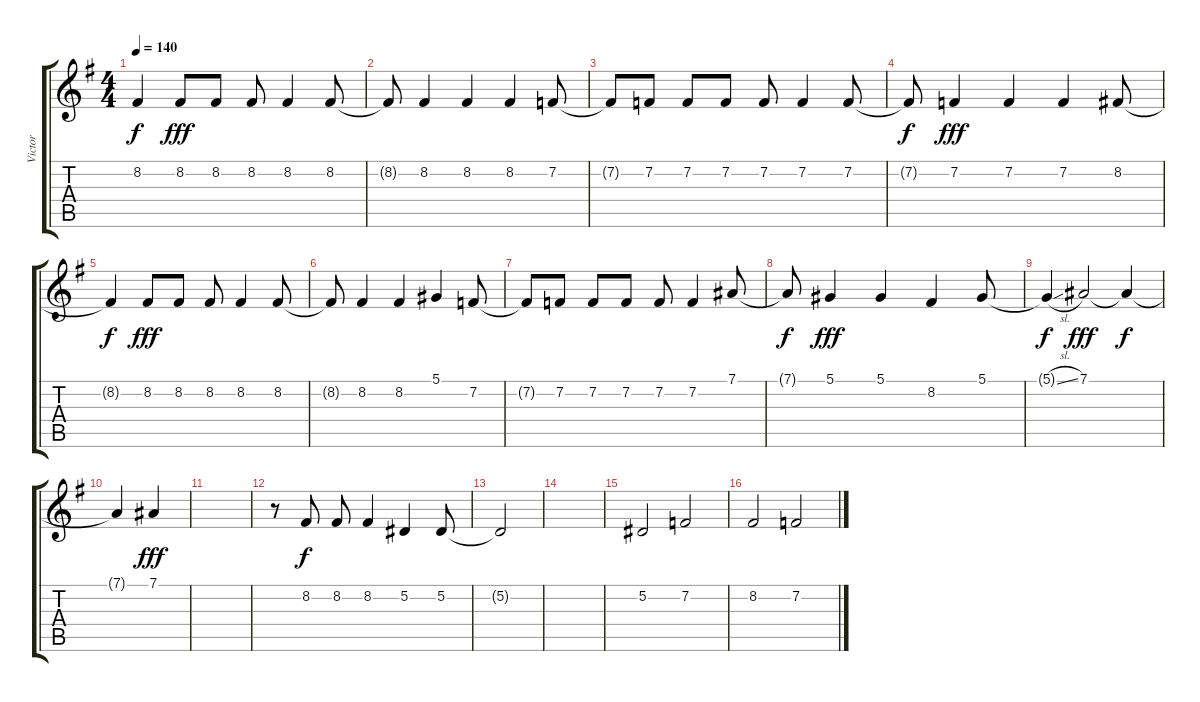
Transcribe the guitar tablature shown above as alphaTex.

\track ("Victor" "Victor") {instrument lead2sawtooth}
\staff {score tabs}
\tuning (Eb4 Bb3 Gb3 Db3 Ab2 Eb2) {hide}
\ts (4 4)
\tempo 140
\clef g2
\ks g
8.2{t}.4{dy f} 8.2.8{dy fff} 8.2.8 8.2.8 8.2.4 8.2.8 |
8.2{t}.8 8.2.4 8.2.4 8.2.4 7.2.8 |
7.2{t}.8 7.2.8 7.2.8 7.2.8 7.2.8 7.2.4 7.2.8 |
7.2{t}.8{dy f} 7.2.4{dy fff} 7.2.4 7.2.4 8.2.8 |
8.2{t}.4{dy f} 8.2.8{dy fff} 8.2.8 8.2.8 8.2.4 8.2.8 |
8.2{t}.8 8.2.4 8.2.4 5.1.4 7.2.8 |
7.2{t}.8 7.2.8 7.2.8 7.2.8 7.2.8 7.2.4 7.1.8 |
7.1{t}.8{dy f} 5.1.4{dy fff} 5.1.4 8.2.4 5.1.8 |
5.1{sl t}.4{dy f} 7.1.2{dy fff} 7.1{t}.4{dy f} |
7.1{t}.4 7.1.4{dy fff} |
|
r.8 8.2.8{dy f} 8.2.8 8.2.4 5.2.4 5.2.8 |
5.2{t}.2 |
|
5.2.2 7.2.2 |
8.2.2 7.2.2
